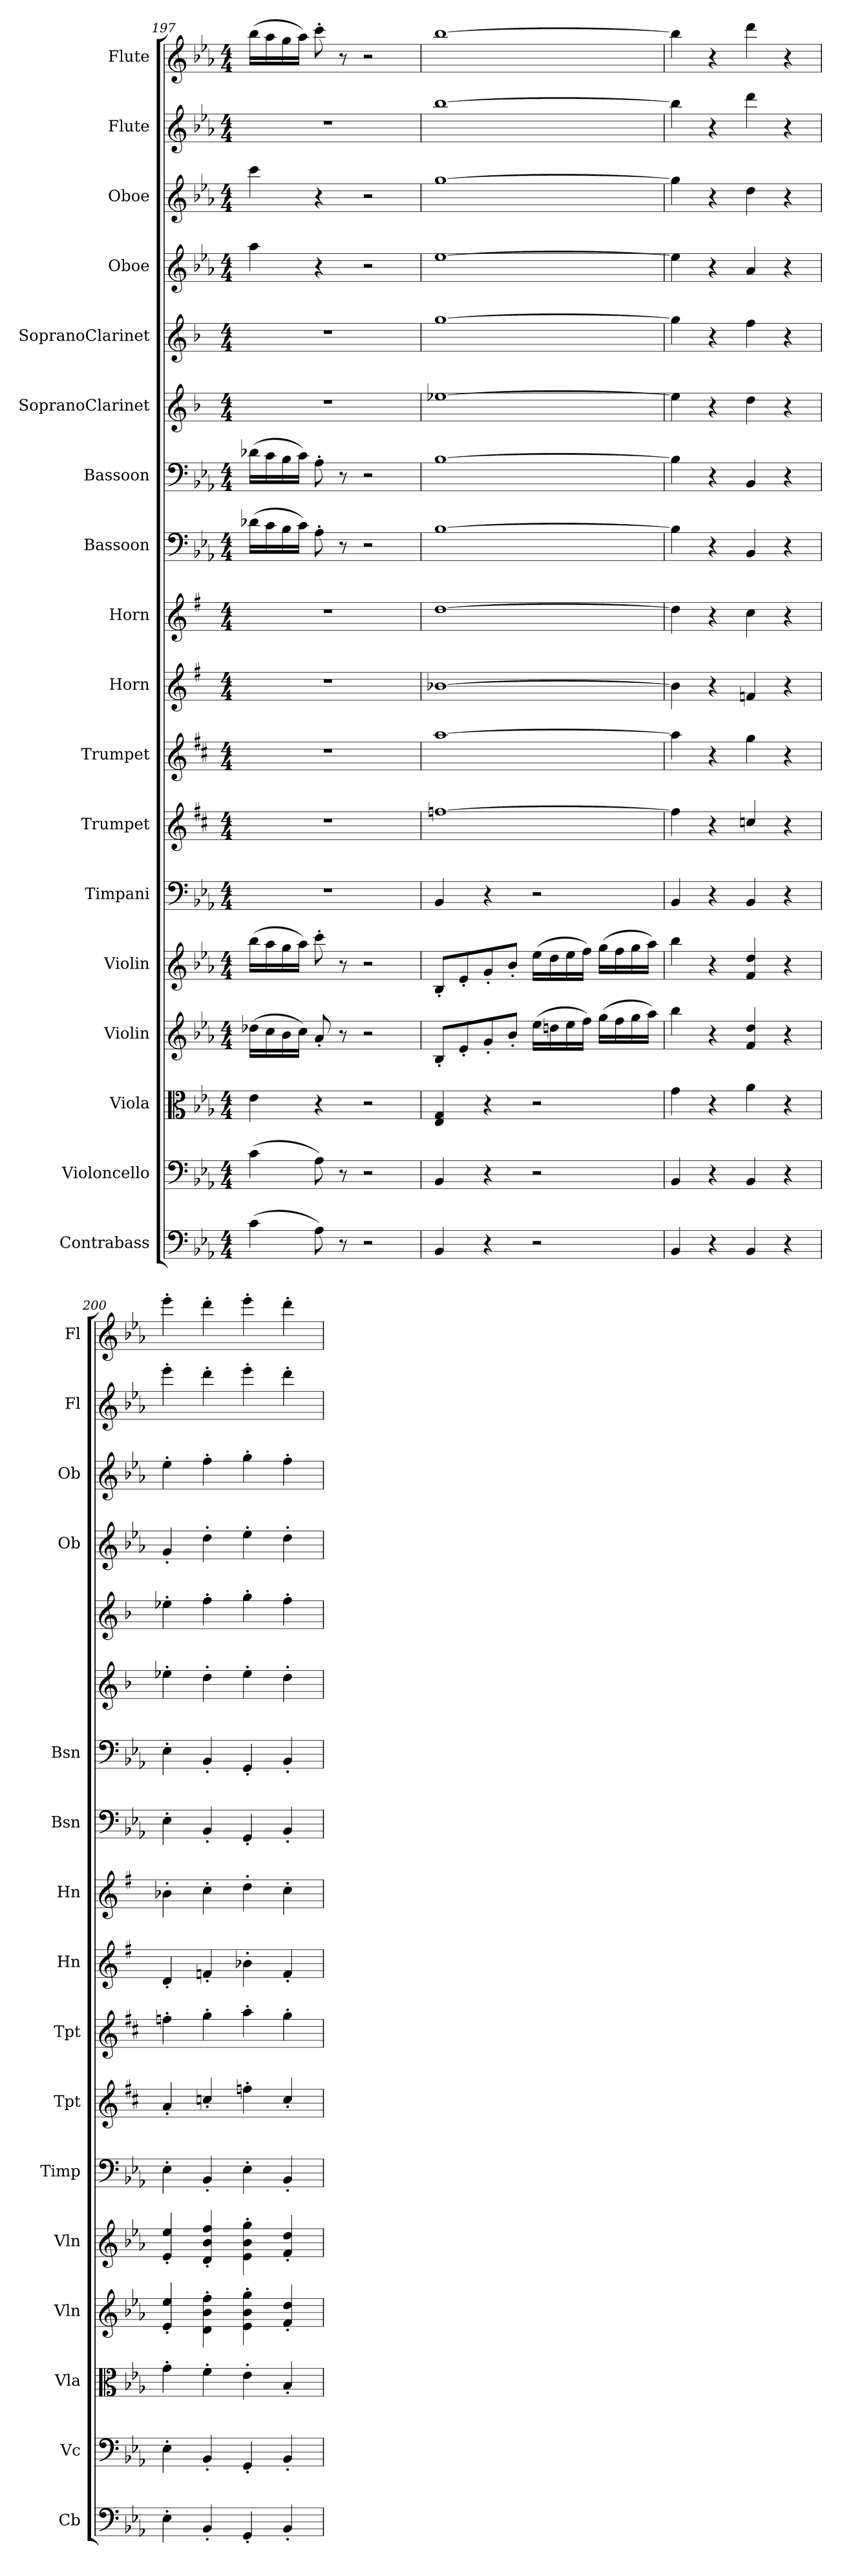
**kern	**kern	**kern	**kern	**kern	**kern	**kern	**kern	**kern	**kern	**kern	**kern	**kern	**kern	**kern	**kern	**kern	**kern
*part18	*part17	*part16	*part15	*part14	*part13	*part12	*part11	*part10	*part9	*part8	*part7	*part6	*part5	*part4	*part3	*part2	*part1
*staff18	*staff17	*staff16	*staff15	*staff14	*staff13	*staff12	*staff11	*staff10	*staff9	*staff8	*staff7	*staff6	*staff5	*staff4	*staff3	*staff2	*staff1
*I"Contrabass	*I"Violoncello	*I"Viola	*I"Violin	*I"Violin	*I"Timpani	*I"Trumpet	*I"Trumpet	*I"Horn	*I"Horn	*I"Bassoon	*I"Bassoon	*I"SopranoClarinet	*I"SopranoClarinet	*I"Oboe	*I"Oboe	*I"Flute	*I"Flute
*I'Cb	*I'Vc	*I'Vla	*I'Vln	*I'Vln	*I'Timp	*I'Tpt	*I'Tpt	*I'Hn	*I'Hn	*I'Bsn	*I'Bsn	*	*	*I'Ob	*I'Ob	*I'Fl	*I'Fl
*clefF4	*clefF4	*clefC3	*clefG2	*clefG2	*clefF4	*clefG2	*clefG2	*clefG2	*clefG2	*clefF4	*clefF4	*clefG2	*clefG2	*clefG2	*clefG2	*clefG2	*clefG2
*ITrd7c12	*	*	*	*	*	*ITrd1c2	*ITrd1c2	*ITrd4c7	*ITrd4c7	*	*	*	*	*	*	*	*
*k[b-e-a-]	*k[b-e-a-]	*k[b-e-a-]	*k[b-e-a-]	*k[b-e-a-]	*k[b-e-a-]	*k[]	*k[]	*k[]	*k[]	*k[b-e-a-]	*k[b-e-a-]	*k[b-]	*k[b-]	*k[b-e-a-]	*k[b-e-a-]	*k[b-e-a-]	*k[b-e-a-]
*M4/4	*M4/4	*M4/4	*M4/4	*M4/4	*M4/4	*M4/4	*M4/4	*M4/4	*M4/4	*M4/4	*M4/4	*M4/4	*M4/4	*M4/4	*M4/4	*M4/4	*M4/4
=197	=197	=197	=197	=197	=197	=197	=197	=197	=197	=197	=197	=197	=197	=197	=197	=197	=197
(>4C\	(>4c\	4e-\	(>16dd-X\LL	(>16bb-\LL	1r	1r	1r	1r	1r	(>16d-X\LL	(>16d-X\LL	1r	1r	4aa-\	4ccc\	1r	(>16bb-\LL
.	.	.	16cc\	16aa-\	.	.	.	.	.	16c\	16c\	.	.	.	.	.	16aa-\
.	.	.	16b-\	16gg\	.	.	.	.	.	16B-\	16B-\	.	.	.	.	.	16gg\
.	.	.	16cc\JJ)	16aa-\JJ)	.	.	.	.	.	16c\JJ)	16c\JJ)	.	.	.	.	.	16aa-\JJ)
8AA-\)	8A-\)	4r	8a-'/	8ccc'\	.	.	.	.	.	8A-'\	8A-'\	.	.	4r	4r	.	8ccc'\
8r	8r	.	8r	8r	.	.	.	.	.	8r	8r	.	.	.	.	.	8r
2r	2r	2r	2r	2r	.	.	.	.	.	2r	2r	.	.	2r	2r	.	2r
=198	=198	=198	=198	=198	=198	=198	=198	=198	=198	=198	=198	=198	=198	=198	=198	=198	=198
4BBB-/	4BB-/	4E-/ 4G/	8B-'/L	8B-'/L	4BB-/	[1ee-X	[1gg	[1e-X	[1g	[1B-	[1B-	[1ee-X	[1gg	[1ee-	[1gg	[1bb-	[1bb-
.	.	.	8e-'/	8e-'/	.	.	.	.	.	.	.	.	.	.	.	.	.
4r	4r	4r	8g'/	8g'/	4r	.	.	.	.	.	.	.	.	.	.	.	.
.	.	.	8b-'/J	8b-'/J	.	.	.	.	.	.	.	.	.	.	.	.	.
2r	2r	2r	(>16ee-\LL	(>16ee-\LL	2r	.	.	.	.	.	.	.	.	.	.	.	.
.	.	.	16ddn\	16dd\	.	.	.	.	.	.	.	.	.	.	.	.	.
.	.	.	16ee-\	16ee-\	.	.	.	.	.	.	.	.	.	.	.	.	.
.	.	.	16ff\JJ)	16ff\JJ)	.	.	.	.	.	.	.	.	.	.	.	.	.
.	.	.	(>16gg\LL	(>16gg\LL	.	.	.	.	.	.	.	.	.	.	.	.	.
.	.	.	16ff\	16ff\	.	.	.	.	.	.	.	.	.	.	.	.	.
.	.	.	16gg\	16gg\	.	.	.	.	.	.	.	.	.	.	.	.	.
.	.	.	16aa-\JJ)	16aa-\JJ)	.	.	.	.	.	.	.	.	.	.	.	.	.
=199	=199	=199	=199	=199	=199	=199	=199	=199	=199	=199	=199	=199	=199	=199	=199	=199	=199
4BBB-/	4BB-/	4g\	4bb-\	4bb-\	4BB-/	4ee-\]	4gg\]	4e-\]	4g\]	4B-\]	4B-\]	4ee-\]	4gg\]	4ee-\]	4gg\]	4bb-\]	4bb-\]
4r	4r	4r	4r	4r	4r	4r	4r	4r	4r	4r	4r	4r	4r	4r	4r	4r	4r
4BBB-/	4BB-/	4a-\	4f/ 4dd/	4f/ 4dd/	4BB-/	4b-X/	4ff\	4B-X/	4f\	4BB-/	4BB-/	4dd\	4ff\	4a-/	4dd\	4ddd\	4ddd\
4r	4r	4r	4r	4r	4r	4r	4r	4r	4r	4r	4r	4r	4r	4r	4r	4r	4r
=200	=200	=200	=200	=200	=200	=200	=200	=200	=200	=200	=200	=200	=200	=200	=200	=200	=200
4EE-'\	4E-'\	4g'\	4e-/' 4ee-/'	4e-/' 4ee-/'	4E-'\	4g'/	4ee-X'\	4G'/	4e-X'\	4E-'\	4E-'\	4ee-X'\	4ee-X'\	4g'/	4ee-'\	4eee-'\	4eee-'\
4BBB-'/	4BB-'/	4f'\	4d\' 4b-\' 4ff\'	4d/' 4b-/' 4ff/'	4BB-'/	4b-X'/	4ff'\	4B-X'/	4f'\	4BB-'/	4BB-'/	4dd'\	4ff'\	4dd'\	4ff'\	4ddd'\	4ddd'\
4GGG'/	4GG'/	4e-'\	4e-\' 4b-\' 4gg\'	4e-\' 4b-\' 4gg\'	4E-'\	4ee-X'\	4gg'\	4e-X'\	4g'\	4GG'/	4GG'/	4ee-'\	4gg'\	4ee-'\	4gg'\	4eee-'\	4eee-'\
4BBB-'/	4BB-'/	4B-'/	4f/' 4dd/'	4f/' 4dd/'	4BB-'/	4b-'/	4ff'\	4B-'/	4f'\	4BB-'/	4BB-'/	4dd'\	4ff'\	4dd'\	4ff'\	4ddd'\	4ddd'\
=	=	=	=	=	=	=	=	=	=	=	=	=	=	=	=	=	=
*-	*-	*-	*-	*-	*-	*-	*-	*-	*-	*-	*-	*-	*-	*-	*-	*-	*-
